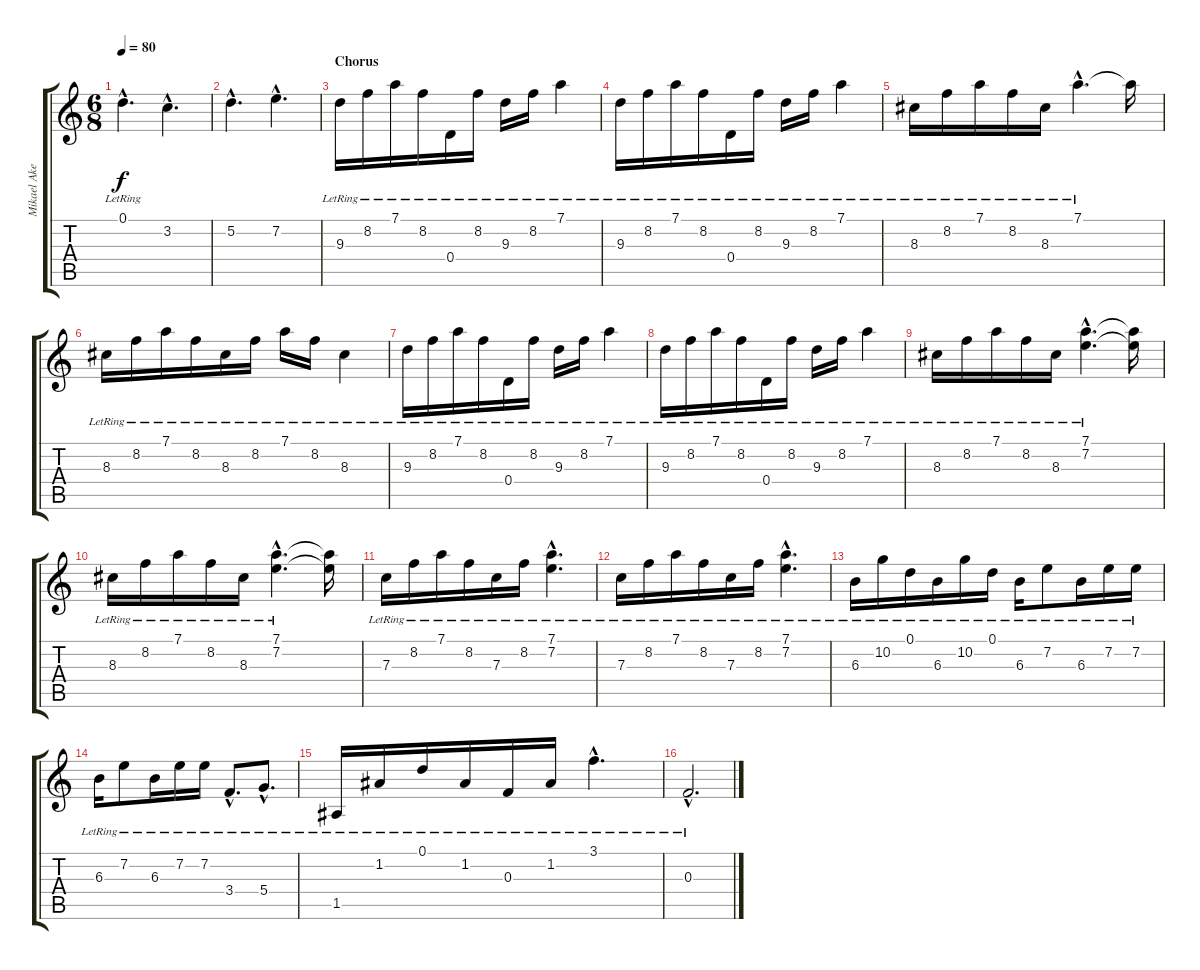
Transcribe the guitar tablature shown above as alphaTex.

\track ("Mikael Akerfeldt" "Mikael Ake") {instrument acousticguitarnylon}
\staff {score tabs}
\tuning (D4 A3 F3 D3 A2 D2) {hide}
\ts (6 8)
\tempo 80
\clef g2
\ks c
0.1{hac lr}.4{d dy f} 3.2{hac}.4{d} |
5.2{hac}.4{d} 7.2{hac}.4{d} |
\section ("" "Chorus")
9.3{lr}.16 8.2{lr}.16 7.1{lr}.16 8.2{lr}.16 0.4{lr}.16 8.2{lr}.16 9.3{lr}.16 8.2{lr}.16 7.1{lr}.4 |
9.3{lr}.16 8.2{lr}.16 7.1{lr}.16 8.2{lr}.16 0.4{lr}.16 8.2{lr}.16 9.3{lr}.16 8.2{lr}.16 7.1{lr}.4 |
8.3{lr}.16 8.2{lr}.16 7.1{lr}.16 8.2{lr}.16 8.3{lr}.16 7.1{hac lr}.4{d} 7.1{t}.16 |
8.3{lr}.16 8.2{lr}.16 7.1{lr}.16 8.2{lr}.16 8.3{lr}.16 8.2{lr}.16 7.1{lr}.16 8.2{lr}.16 8.3{lr}.4 |
9.3{lr}.16 8.2{lr}.16 7.1{lr}.16 8.2{lr}.16 0.4{lr}.16 8.2{lr}.16 9.3{lr}.16 8.2{lr}.16 7.1{lr}.4 |
9.3{lr}.16 8.2{lr}.16 7.1{lr}.16 8.2{lr}.16 0.4{lr}.16 8.2{lr}.16 9.3{lr}.16 8.2{lr}.16 7.1{lr}.4 |
8.3{lr}.16 8.2{lr}.16 7.1{lr}.16 8.2{lr}.16 8.3{lr}.16 (7.1{hac lr} 7.2{hac lr}).4{d} (7.1{t} 7.2{t}).16 |
8.3{lr}.16 8.2{lr}.16 7.1{lr}.16 8.2{lr}.16 8.3{lr}.16 (7.1{hac lr} 7.2{hac lr}).4{d} (7.1{t} 7.2{t}).16 |
7.3{lr}.16 8.2{lr}.16 7.1{lr}.16 8.2{lr}.16 7.3{lr}.16 8.2{lr}.16 (7.1{hac lr} 7.2{hac lr}).4{d} |
7.3{lr}.16 8.2{lr}.16 7.1{lr}.16 8.2{lr}.16 7.3{lr}.16 8.2{lr}.16 (7.1{hac lr} 7.2{hac lr}).4{d} |
6.3{lr}.16 10.2{lr}.16 0.1{lr}.16 6.3{lr}.16 10.2{lr}.16 0.1{lr}.16 6.3{lr}.16 7.2{lr}.8 6.3{lr}.16 7.2{lr}.16 7.2{lr}.16 |
6.3{lr}.16 7.2{lr}.8 6.3{lr}.16 7.2{lr}.16 7.2{lr}.16 3.4{hac lr}.8{d} 5.4{hac lr}.8{d} |
1.5{lr}.16 1.2{lr}.16 0.1{lr}.16 1.2{lr}.16 0.3{lr}.16 1.2{lr}.16 3.1{hac lr}.4{d} |
0.3{hac lr}.2{d}
